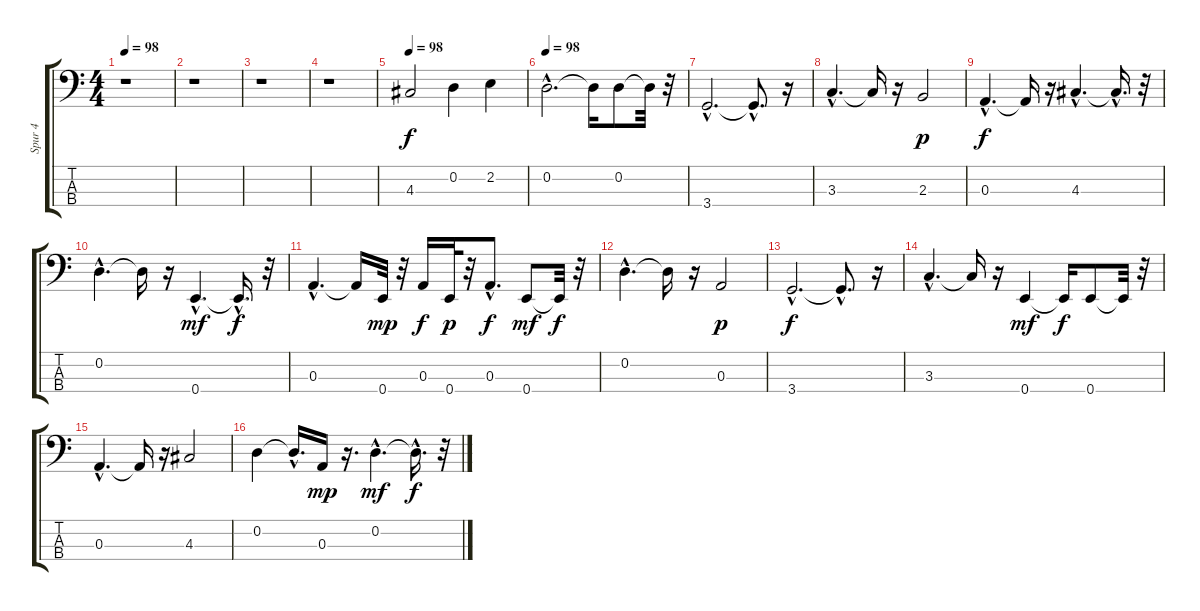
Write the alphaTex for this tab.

\track ("Spur 4" "Spur 4") {instrument electricbassfinger}
\staff {score tabs}
\tuning (G2 D2 A1 E1) {hide}
\ts (4 4)
\tempo 98
\clef f4
\ks c
r.1{dy f} |
r.1 |
r.1 |
r.1 |
\tempo 98
4.3.2 0.2.4 2.2.4 |
\tempo 98
0.2{hac}.2{d} 0.2{t}.16 0.2.8 0.2{t}.32 r.32 |
3.4{hac}.2{d} 3.4{hac t}.8{d} r.16 |
3.3{hac}.4{d} 3.3{t}.16 r.16 2.3.2{dy p} |
0.3{hac}.4{d dy f} 0.3{t}.16 r.16 4.3{hac}.4{d} 4.3{hac t}.16{d} r.32 |
0.2{hac}.4{d} 0.2{t}.16 r.16 0.4{hac}.4{d dy mf} 0.4{hac t}.16{d dy f} r.32 |
0.3{hac}.4{d} 0.3{t}.16 0.4.32{dy mp} r.32 0.3.16{dy f} 0.4.32{dy p} r.32 0.3{hac}.8{d dy f} 0.4.8{dy mf} 0.4{t}.32{dy f} r.32 |
0.2{hac}.4{d} 0.2{t}.16 r.16 0.3.2{dy p} |
3.4{hac}.2{d dy f} 3.4{hac t}.8{d} r.16 |
3.3{hac}.4{d} 3.3{t}.16 r.16 0.4.4{dy mf} 0.4{t}.16{dy f} 0.4.8 0.4{t}.32 r.32 |
0.3{hac}.4{d} 0.3{t}.16 r.16 4.3.2 |
0.2.4 0.2{hac t}.16{d} 0.3.16{dy mp} r.16{d} 0.2{hac}.4{d dy mf} 0.2{hac t}.16{d dy f} r.32
